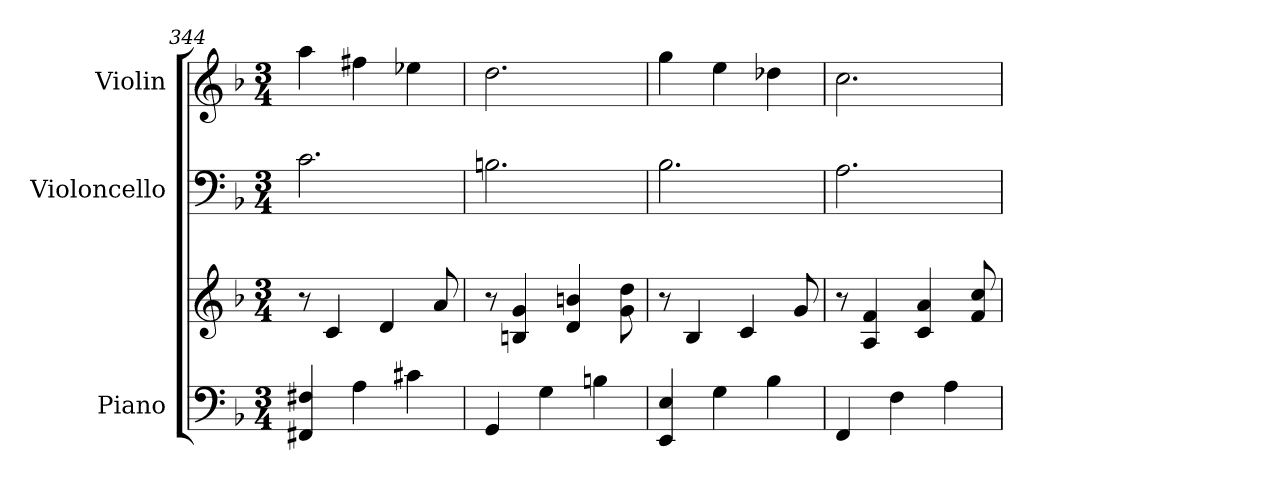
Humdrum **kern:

**kern	**kern	**kern	**kern
*part3	*part3	*part2	*part1
*staff4	*staff3	*staff2	*staff1
*I"Piano	*	*I"Violoncello	*I"Violin
*I'Pno	*	*I'Vc	*I'Vln
*clefF4	*clefG2	*clefF4	*clefG2
*k[b-]	*k[b-]	*k[b-]	*k[b-]
*M3/4	*M3/4	*M3/4	*M3/4
=344	=344	=344	=344
4FF#X/ 4F#X/	8r	2.c\	4aa\
.	4c/	.	.
4A\	.	.	4ff#X\
.	4d/	.	.
4c#X\	.	.	4ee-X\
.	8a/	.	.
!!LO:PB:g=z
=345	=345	=345	=345
4GG/	8r	2.Bn\	2.dd\
.	4Bn/ 4g/	.	.
4G\	.	.	.
.	4d/ 4bn/	.	.
4Bn\	.	.	.
.	8g\ 8dd\	.	.
=346	=346	=346	=346
4EE/ 4E/	8r	2.B-\	4gg\
.	4B-/	.	.
4G\	.	.	4ee\
.	4c/	.	.
4B-\	.	.	4dd-X\
.	8g/	.	.
=347	=347	=347	=347
4FF/	8r	2.A\	2.cc\
.	4A/ 4f/	.	.
4F\	.	.	.
.	4c/ 4a/	.	.
4A\	.	.	.
.	8f/ 8cc/	.	.
=	=	=	=
*-	*-	*-	*-
